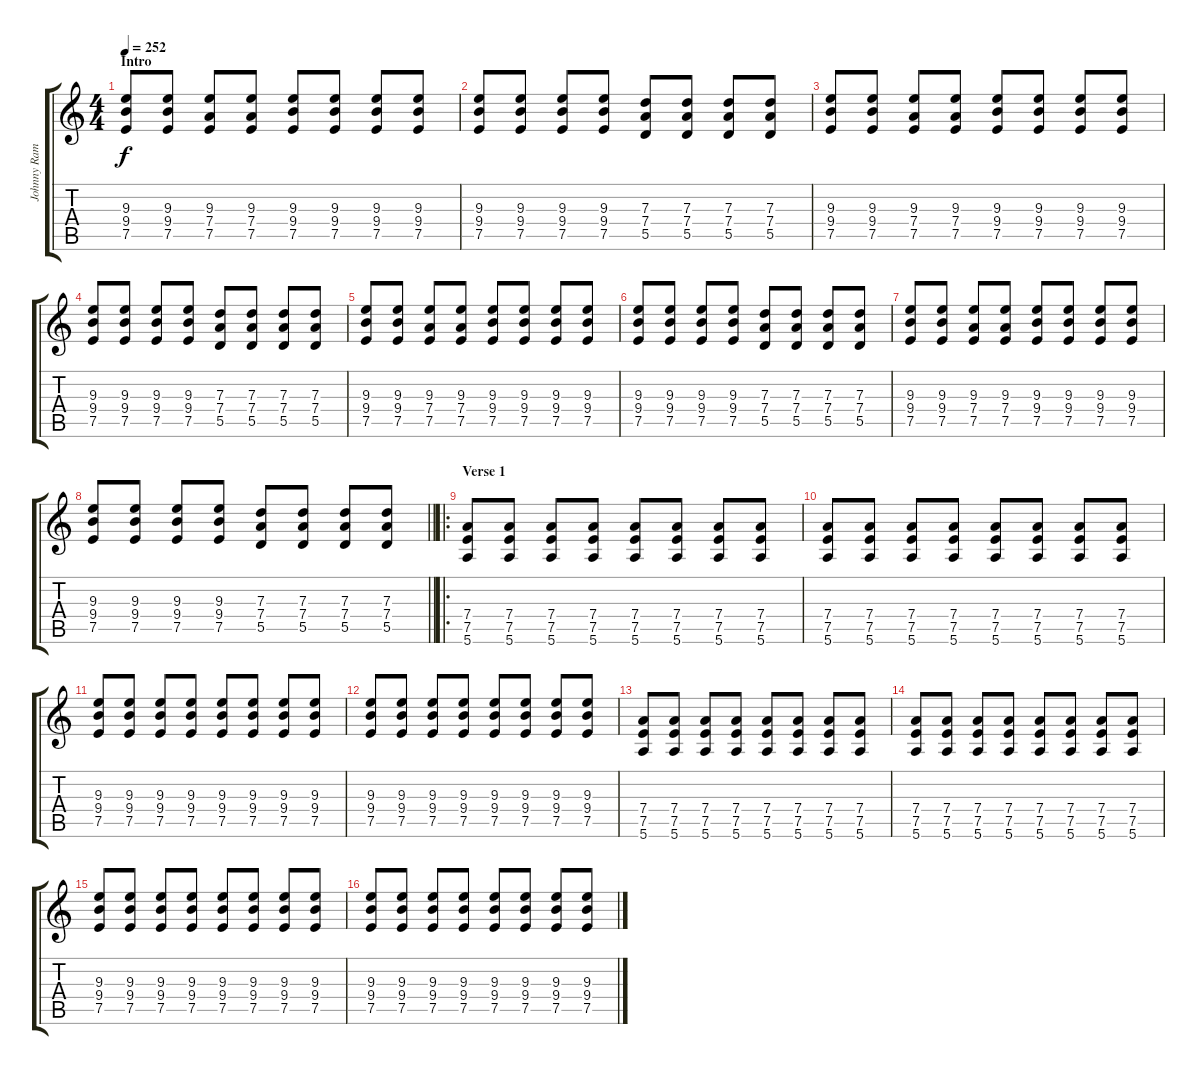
\track ("Johnny Ramone - Guitar" "Johnny Ram") {instrument distortionguitar}
\staff {score tabs}
\tuning (E4 B3 G3 D3 A2 E2) {hide}
\ts (4 4)
\section ("" "Intro")
\tempo 252
\clef g2
\ks c
(9.3 9.4 7.5).8{dy f instrument distortionguitar} (9.3 9.4 7.5).8 (9.3 7.4 7.5).8 (9.3 7.4 7.5).8 (9.3 9.4 7.5).8 (9.3 9.4 7.5).8 (9.3 9.4 7.5).8 (9.3 9.4 7.5).8 |
(9.3 9.4 7.5).8 (9.3 9.4 7.5).8 (9.3 9.4 7.5).8 (9.3 9.4 7.5).8 (7.3 7.4 5.5).8 (7.3 7.4 5.5).8 (7.3 7.4 5.5).8 (7.3 7.4 5.5).8 |
(9.3 9.4 7.5).8 (9.3 9.4 7.5).8 (9.3 7.4 7.5).8 (9.3 7.4 7.5).8 (9.3 9.4 7.5).8 (9.3 9.4 7.5).8 (9.3 9.4 7.5).8 (9.3 9.4 7.5).8 |
(9.3 9.4 7.5).8 (9.3 9.4 7.5).8 (9.3 9.4 7.5).8 (9.3 9.4 7.5).8 (7.3 7.4 5.5).8 (7.3 7.4 5.5).8 (7.3 7.4 5.5).8 (7.3 7.4 5.5).8 |
(9.3 9.4 7.5).8 (9.3 9.4 7.5).8 (9.3 7.4 7.5).8 (9.3 7.4 7.5).8 (9.3 9.4 7.5).8 (9.3 9.4 7.5).8 (9.3 9.4 7.5).8 (9.3 9.4 7.5).8 |
(9.3 9.4 7.5).8 (9.3 9.4 7.5).8 (9.3 9.4 7.5).8 (9.3 9.4 7.5).8 (7.3 7.4 5.5).8 (7.3 7.4 5.5).8 (7.3 7.4 5.5).8 (7.3 7.4 5.5).8 |
(9.3 9.4 7.5).8 (9.3 9.4 7.5).8 (9.3 7.4 7.5).8 (9.3 7.4 7.5).8 (9.3 9.4 7.5).8 (9.3 9.4 7.5).8 (9.3 9.4 7.5).8 (9.3 9.4 7.5).8 |
\barLineRight lightlight
(9.3 9.4 7.5).8 (9.3 9.4 7.5).8 (9.3 9.4 7.5).8 (9.3 9.4 7.5).8 (7.3 7.4 5.5).8 (7.3 7.4 5.5).8 (7.3 7.4 5.5).8 (7.3 7.4 5.5).8 |
\ro
\section ("" "Verse 1")
(7.4 7.5 5.6).8 (7.4 7.5 5.6).8 (7.4 7.5 5.6).8 (7.4 7.5 5.6).8 (7.4 7.5 5.6).8 (7.4 7.5 5.6).8 (7.4 7.5 5.6).8 (7.4 7.5 5.6).8 |
(7.4 7.5 5.6).8 (7.4 7.5 5.6).8 (7.4 7.5 5.6).8 (7.4 7.5 5.6).8 (7.4 7.5 5.6).8 (7.4 7.5 5.6).8 (7.4 7.5 5.6).8 (7.4 7.5 5.6).8 |
(9.3 9.4 7.5).8 (9.3 9.4 7.5).8 (9.3 9.4 7.5).8 (9.3 9.4 7.5).8 (9.3 9.4 7.5).8 (9.3 9.4 7.5).8 (9.3 9.4 7.5).8 (9.3 9.4 7.5).8 |
(9.3 9.4 7.5).8 (9.3 9.4 7.5).8 (9.3 9.4 7.5).8 (9.3 9.4 7.5).8 (9.3 9.4 7.5).8 (9.3 9.4 7.5).8 (9.3 9.4 7.5).8 (9.3 9.4 7.5).8 |
(7.4 7.5 5.6).8 (7.4 7.5 5.6).8 (7.4 7.5 5.6).8 (7.4 7.5 5.6).8 (7.4 7.5 5.6).8 (7.4 7.5 5.6).8 (7.4 7.5 5.6).8 (7.4 7.5 5.6).8 |
(7.4 7.5 5.6).8 (7.4 7.5 5.6).8 (7.4 7.5 5.6).8 (7.4 7.5 5.6).8 (7.4 7.5 5.6).8 (7.4 7.5 5.6).8 (7.4 7.5 5.6).8 (7.4 7.5 5.6).8 |
(9.3 9.4 7.5).8 (9.3 9.4 7.5).8 (9.3 9.4 7.5).8 (9.3 9.4 7.5).8 (9.3 9.4 7.5).8 (9.3 9.4 7.5).8 (9.3 9.4 7.5).8 (9.3 9.4 7.5).8 |
(9.3 9.4 7.5).8 (9.3 9.4 7.5).8 (9.3 9.4 7.5).8 (9.3 9.4 7.5).8 (9.3 9.4 7.5).8 (9.3 9.4 7.5).8 (9.3 9.4 7.5).8 (9.3 9.4 7.5).8
